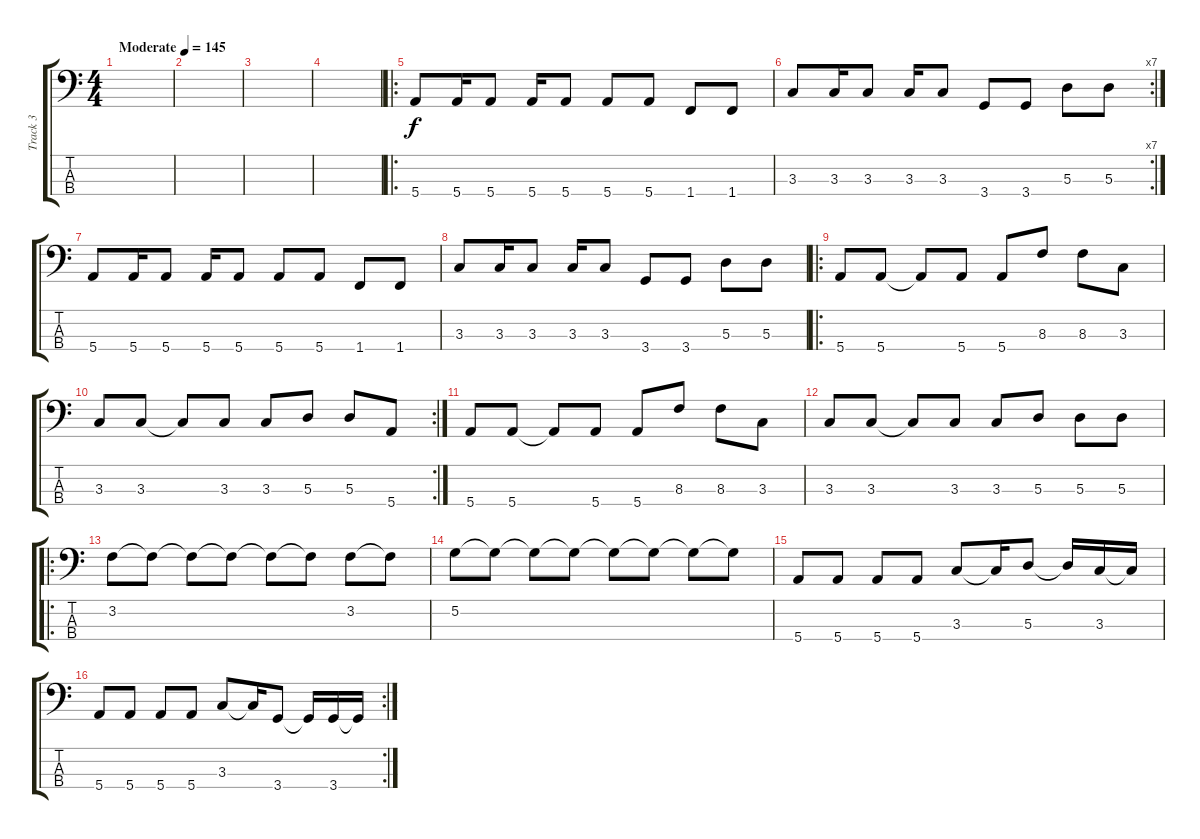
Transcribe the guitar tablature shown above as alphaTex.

\track ("Track 3" "Track 3") {instrument electricbasspick}
\staff {score tabs}
\tuning (G2 D2 A1 E1) {hide}
\ts (4 4)
\tempo (145 "Moderate")
\clef f4
\ks c
|
|
|
|
\ro
5.4.8 5.4.16 5.4.8 5.4.16 5.4.8 5.4.8 5.4.8 1.4.8 1.4.8 |
\rc 7
3.3.8 3.3.16 3.3.8 3.3.16 3.3.8 3.4.8 3.4.8 5.3.8 5.3.8 |
5.4.8 5.4.16 5.4.8 5.4.16 5.4.8 5.4.8 5.4.8 1.4.8 1.4.8 |
3.3.8 3.3.16 3.3.8 3.3.16 3.3.8 3.4.8 3.4.8 5.3.8 5.3.8 |
\ro
5.4.8 5.4.8 5.4{t}.8 5.4.8 5.4.8 8.3.8 8.3.8 3.3.8 |
\rc 2
3.3.8 3.3.8 3.3{t}.8 3.3.8 3.3.8 5.3.8 5.3.8 5.4.8 |
5.4.8 5.4.8 5.4{t}.8 5.4.8 5.4.8 8.3.8 8.3.8 3.3.8 |
3.3.8 3.3.8 3.3{t}.8 3.3.8 3.3.8 5.3.8 5.3.8 5.3.8 |
\ro
3.2.8 3.2{t}.8 3.2{t}.8 3.2{t}.8 3.2{t}.8 3.2{t}.8 3.2.8 3.2{t}.8 |
5.2.8 5.2{t}.8 5.2{t}.8 5.2{t}.8 5.2{t}.8 5.2{t}.8 5.2{t}.8 5.2{t}.8 |
5.4.8 5.4.8 5.4.8 5.4.8 3.3.8 3.3{t}.16 5.3.8 5.3{t}.16 3.3.16 3.3{t}.16 |
\rc 2
5.4.8 5.4.8 5.4.8 5.4.8 3.3.8 3.3{t}.16 3.4.8 3.4{t}.16 3.4.16 3.4{t}.16
